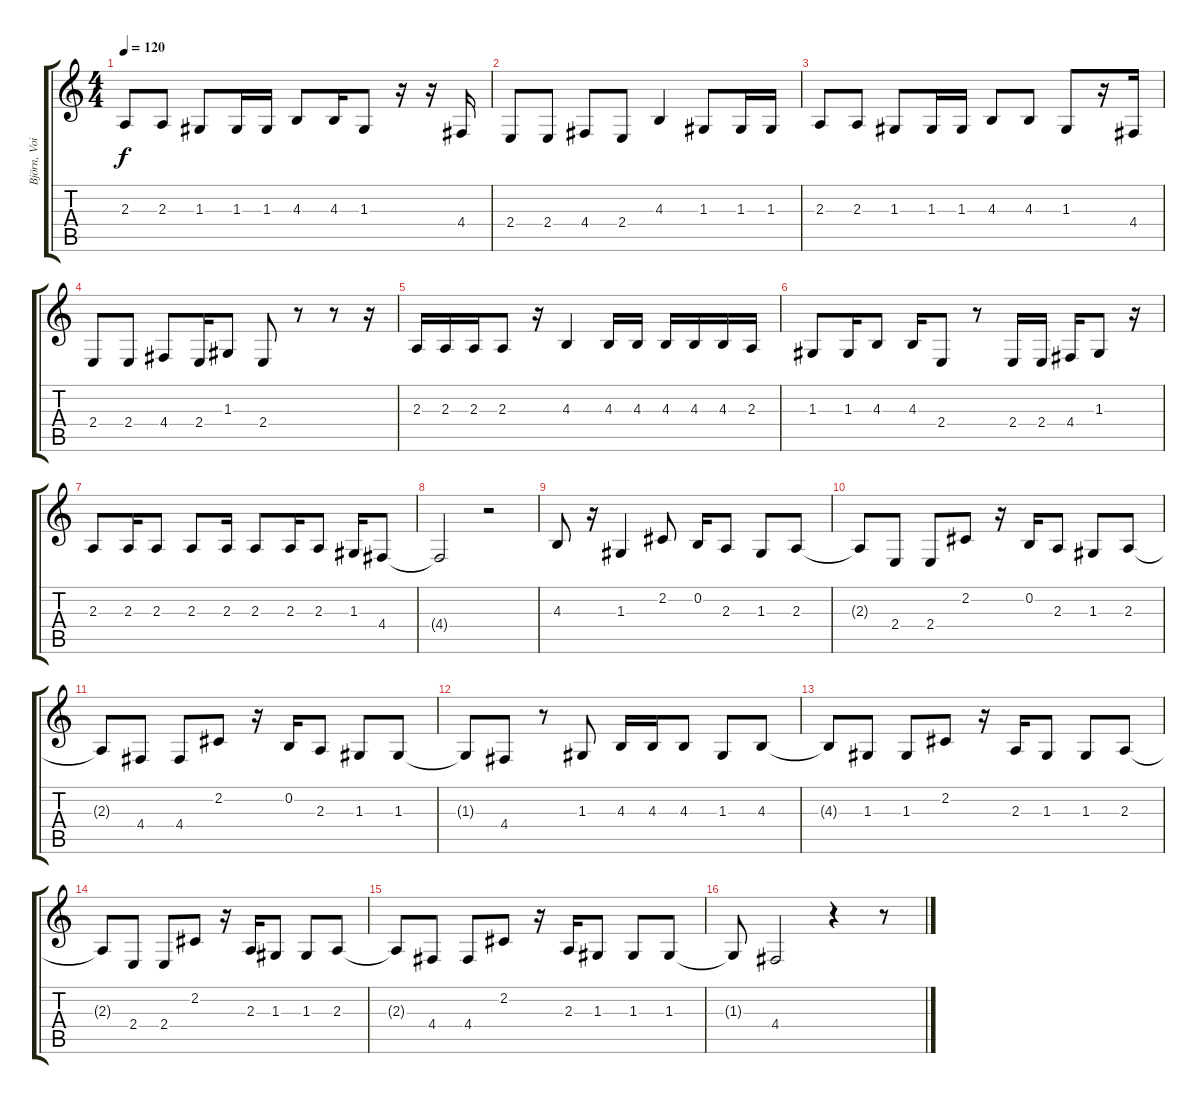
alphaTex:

\track ("Björn, Voice" "Björn, Voi") {instrument baritonesax}
\staff {score tabs}
\tuning (E4 B3 G3 D3 A2 E2) {hide}
\ts (4 4)
\tempo 120
\clef g2
\ks c
2.3.8{dy f} 2.3.8 1.3.8 1.3.16 1.3.16 4.3.8 4.3.16 1.3.8 r.16 r.16 4.4.16 |
2.4.8 2.4.8 4.4.8 2.4.8 4.3.4 1.3.8 1.3.16 1.3.16 |
2.3.8 2.3.8 1.3.8 1.3.16 1.3.16 4.3.8 4.3.8 1.3.8 r.16 4.4.16 |
2.4.8 2.4.8 4.4.8 2.4.16 1.3.8 2.4.8 r.8 r.8 r.16 |
2.3.16 2.3.16 2.3.16 2.3.8 r.16 4.3.4 4.3.16 4.3.16 4.3.16 4.3.16 4.3.16 2.3.16 |
1.3.8 1.3.16 4.3.8 4.3.16 2.4.8 r.8 2.4.16 2.4.16 4.4.16 1.3.8 r.16 |
2.3.8 2.3.16 2.3.8 2.3.8 2.3.16 2.3.8 2.3.16 2.3.8 1.3.16 4.4.8 |
4.4{t}.2 r.2 |
4.3.8 r.16 1.3.4 2.2.8 0.2.16 2.3.8 1.3.8 2.3.8 |
2.3{t}.8 2.4.8 2.4.8 2.2.8 r.16 0.2.16 2.3.8 1.3.8 2.3.8 |
2.3{t}.8 4.4.8 4.4.8 2.2.8 r.16 0.2.16 2.3.8 1.3.8 1.3.8 |
1.3{t}.8 4.4.8 r.8 1.3.8 4.3.16 4.3.16 4.3.8 1.3.8 4.3.8 |
4.3{t}.8 1.3.8 1.3.8 2.2.8 r.16 2.3.16 1.3.8 1.3.8 2.3.8 |
2.3{t}.8 2.4.8 2.4.8 2.2.8 r.16 2.3.16 1.3.8 1.3.8 2.3.8 |
2.3{t}.8 4.4.8 4.4.8 2.2.8 r.16 2.3.16 1.3.8 1.3.8 1.3.8 |
1.3{t}.8 4.4.2 r.4 r.8
